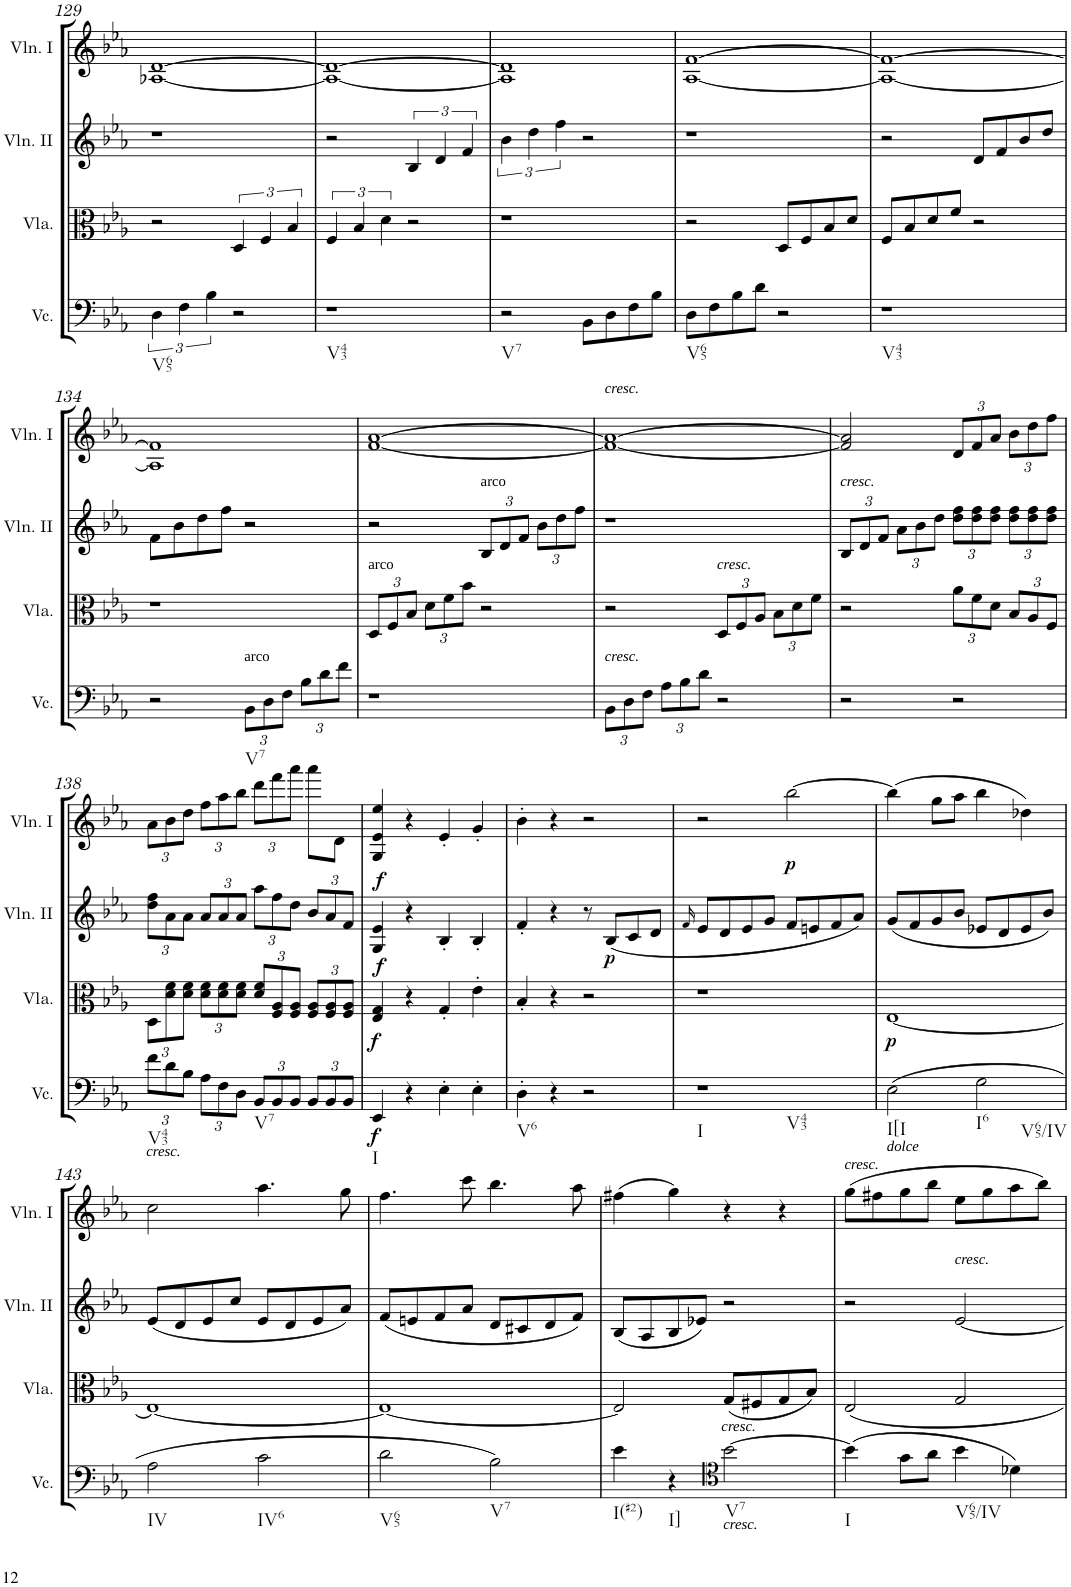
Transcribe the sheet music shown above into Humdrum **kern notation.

**kern	**dynam	**kern	**dynam	**kern	**dynam	**kern	**dynam
*part4	*part4	*part3	*part3	*part2	*part2	*part1	*part1
*staff4	*staff4	*staff3	*staff3	*staff2	*staff2	*staff1	*staff1
*I"Violoncello	*	*I"Viola	*	*I"Violin II	*	*I"Violin I	*
*I'Vc.	*	*I'Vla.	*	*I'Vln. II	*	*I'Vln. I	*
!!LO:PB:g=z
*clefC4	*	*clefC3	*	*clefG2	*	*clefG2	*
*k[b-e-a-]	*	*k[b-e-a-]	*	*k[b-e-a-]	*	*k[b-e-a-]	*
*E-:	*	*E-:	*	*E-:	*	*E-:	*
*M4/4	*	*M4/4	*	*M4/4	*	*M4/4	*
*met(c)	*	*met(c)	*	*met(c)	*	*met(c)	*
=129	=129	=129	=129	=129	=129	=129	=129
!LO:TX:b:t=V65	!	!	!	!	!	!	!
6D\	.	2r	.	1r	.	[1A-X [1d	.
6F\	.	.	.	.	.	.	.
6B-\	.	.	.	.	.	.	.
2r	.	6D/	.	.	.	.	.
.	.	6F/	.	.	.	.	.
.	.	6B-/	.	.	.	.	.
=130	=130	=130	=130	=130	=130	=130	=130
!LO:TX:b:t=V43	!	!	!	!	!	!	!
1r	.	6F/	.	2r	.	1A-_ 1d_	.
.	.	6B-/	.	.	.	.	.
.	.	6d\	.	.	.	.	.
.	.	2r	.	6B-/	.	.	.
.	.	.	.	6d/	.	.	.
.	.	.	.	6f/	.	.	.
=131	=131	=131	=131	=131	=131	=131	=131
!LO:TX:b:t=V7	!	!	!	!	!	!	!
2r	.	1r	.	6b-\	.	1A-] 1d]	.
.	.	.	.	6dd\	.	.	.
.	.	.	.	6ff\	.	.	.
8BB-\L	.	.	.	2r	.	.	.
8D\	.	.	.	.	.	.	.
8F\	.	.	.	.	.	.	.
8B-\J	.	.	.	.	.	.	.
=132	=132	=132	=132	=132	=132	=132	=132
!LO:TX:b:t=V65	!	!	!	!	!	!	!
8D\L	.	2r	.	1r	.	[1A- [1f	.
8F\	.	.	.	.	.	.	.
8B-\	.	.	.	.	.	.	.
8d\J	.	.	.	.	.	.	.
2r	.	8D/L	.	.	.	.	.
.	.	8F/	.	.	.	.	.
.	.	8B-/	.	.	.	.	.
.	.	8d/J	.	.	.	.	.
=133	=133	=133	=133	=133	=133	=133	=133
!LO:TX:b:t=V43	!	!	!	!	!	!	!
1r	.	8F/L	.	2r	.	1A-_ 1f_	.
.	.	8B-/	.	.	.	.	.
.	.	8d/	.	.	.	.	.
.	.	8f/J	.	.	.	.	.
.	.	2r	.	8d/L	.	.	.
.	.	.	.	8f/	.	.	.
.	.	.	.	8b-/	.	.	.
.	.	.	.	8dd/J	.	.	.
!!LO:LB:g=z
=134	=134	=134	=134	=134	=134	=134	=134
2r	.	1r	.	8f\L	.	1A-] 1f]	.
.	.	.	.	8b-\	.	.	.
.	.	.	.	8dd\	.	.	.
.	.	.	.	8ff\J	.	.	.
*Xbrackettup	*	*	*	*	*	*	*
!LO:TX:a:t=arco	!	!	!	!	!	!	!
!LO:TX:b:t=V7	!	!	!	!	!	!	!
12BB-\L	.	.	.	2r	.	.	.
12D\	.	.	.	.	.	.	.
12F\J	.	.	.	.	.	.	.
12B-\L	.	.	.	.	.	.	.
12d\	.	.	.	.	.	.	.
12f\J	.	.	.	.	.	.	.
=135	=135	=135	=135	=135	=135	=135	=135
*	*	*Xbrackettup	*	*	*	*	*
!	!	!LO:TX:a:t=arco	!	!	!	!	!
1r	.	12D/L	.	2r	.	[1f [1a-	.
.	.	12F/	.	.	.	.	.
.	.	12B-/J	.	.	.	.	.
.	.	12d\L	.	.	.	.	.
.	.	12f\	.	.	.	.	.
.	.	12b-\J	.	.	.	.	.
*	*	*	*	*Xbrackettup	*	*	*
!	!	!	!	!LO:TX:a:t=arco	!	!	!
.	.	2r	.	12B-/L	.	.	.
.	.	.	.	12d/	.	.	.
.	.	.	.	12f/J	.	.	.
.	.	.	.	12b-\L	.	.	.
.	.	.	.	12dd\	.	.	.
.	.	.	.	12ff\J	.	.	.
=136	=136	=136	=136	=136	=136	=136	=136
!	!	!	!	!	!	!LO:TX:a:i:t=cresc.	!
!LO:TX:a:i:t=cresc.	!	!	!	!	!	!	!
12BB-\L	.	2r	.	1r	.	1f_ 1a-_	.
12D\	.	.	.	.	.	.	.
12F\J	.	.	.	.	.	.	.
12A-\L	.	.	.	.	.	.	.
12B-\	.	.	.	.	.	.	.
12d\J	.	.	.	.	.	.	.
!	!	!LO:TX:a:i:t=cresc.	!	!	!	!	!
2r	.	12D/L	.	.	.	.	.
.	.	12F/	.	.	.	.	.
.	.	12A-/J	.	.	.	.	.
.	.	12B-\L	.	.	.	.	.
.	.	12d\	.	.	.	.	.
.	.	12f\J	.	.	.	.	.
=137	=137	=137	=137	=137	=137	=137	=137
!	!	!	!	!LO:TX:a:i:t=cresc.	!	!	!
2r	.	2r	.	12B-/L	.	2f/] 2a-/]	.
.	.	.	.	12d/	.	.	.
.	.	.	.	12f/J	.	.	.
.	.	.	.	12a-\L	.	.	.
.	.	.	.	12b-\	.	.	.
.	.	.	.	12dd\J	.	.	.
*	*	*	*	*	*	*Xbrackettup	*
2r	.	12a-\L	.	12dd\ 12ff\L	.	12d/L	.
.	.	12f\	.	12dd\ 12ff\	.	12f/	.
.	.	12d\J	.	12dd\ 12ff\J	.	12a-/J	.
.	.	12B-/L	.	12dd\ 12ff\L	.	12b-\L	.
.	.	12A-/	.	12dd\ 12ff\	.	12dd\	.
.	.	12F/J	.	12dd\ 12ff\J	.	12ff\J	.
!!LO:LB:g=z
=138	=138	=138	=138	=138	=138	=138	=138
!LO:TX:b:i:t=cresc.	!	!	!	!	!	!	!
!LO:TX:b:t=V43	!	!	!	!	!	!	!
12f\L	.	12D\L	.	12dd\ 12ff\L	.	12a-\L	.
12d\	.	12d\ 12f\	.	12a-\	.	12b-\	.
12B-\J	.	12d\ 12f\J	.	12a-\J	.	12dd\J	.
12A-\L	.	12d\ 12f\L	.	12a-/L	.	12ff\L	.
12F\	.	12d\ 12f\	.	12a-/	.	12aa-\	.
12D\J	.	12d\ 12f\J	.	12a-/J	.	12bb-\J	.
!LO:TX:b:t=V7	!	!	!	!	!	!	!
12BB-/L	.	12d/ 12f/L	.	12aa-\L	.	12ddd\L	.
12BB-/	.	12F/ 12A-/	.	12ff\	.	12fff\	.
12BB-/J	.	12F/ 12A-/J	.	12dd\J	.	12aaa-\J	.
12BB-/L	.	12F/ 12A-/L	.	12b-/L	.	8aaa-\L	.
12BB-/	.	12F/ 12A-/	.	12a-/	.	.	.
.	.	.	.	.	.	8d\J	.
12BB-/J	.	12F/ 12A-/J	.	12f/J	.	.	.
=139	=139	=139	=139	=139	=139	=139	=139
!LO:TX:b:t=I	!	!	!	!	!	!	!
!	!LO:DY:b	!	!LO:DY:b	!	!	!	!
!	!	!	!LO:DY:n=1:a	!	!LO:DY:a	!	!
4EE-/	f	4E-/ 4G/	f f	4G/ 4e-/	f	4G/ 4e-/ 4ee-/	.
4r	.	4r	.	4r	.	4r	.
4E-'\	.	4G'/	.	4B-'/	.	4e-'/	.
4E-'\	.	4e-'\	.	4B-'/	.	4g'/	.
=140	=140	=140	=140	=140	=140	=140	=140
!LO:TX:b:t=V6	!	!	!	!	!	!	!
4D'\	.	4B-'/	.	4f'/	.	4b-'\	.
4r	.	4r	.	4r	.	4r	.
2r	.	2r	.	8r	.	2r	.
!	!	!	!	!	!LO:DY:b	!	!
.	.	.	.	(8B-/L	p	.	.
.	.	.	.	8c/	.	.	.
.	.	.	.	8d/J	.	.	.
=141	=141	=141	=141	=141	=141	=141	=141
.	.	.	.	16qf/	.	.	.
!LO:TX:b:t=I	!	!	!	!	!	!	!
!LO:TX:b:t=V43	!	!	!	!	!	!	!
1r	.	1r	.	8e-/L	.	2r	.
.	.	.	.	8d/	.	.	.
.	.	.	.	8e-/	.	.	.
.	.	.	.	8g/J	.	.	.
!	!	!	!	!	!	!	!LO:DY:b
.	.	.	.	8f/L	.	[2bb-\	p
.	.	.	.	8en/	.	.	.
.	.	.	.	8f/	.	.	.
.	.	.	.	8a-/J)	.	.	.
=142	=142	=142	=142	=142	=142	=142	=142
!LO:TX:b:i:t=dolce	!	!	!	!	!	!	!
!LO:TX:b:t=I[I	!	!	!	!	!	!	!
!	!	!	!LO:DY:b	!	!	!	!
(2E-\	.	[1E-	p	(8g/L	.	(4bb-\]	.
.	.	.	.	8f/	.	.	.
.	.	.	.	8g/	.	8gg\L	.
.	.	.	.	8b-/J	.	8aa-\J	.
!LO:TX:b:t=I6	!	!	!	!	!	!	!
!LO:TX:b:t=V65/IV	!	!	!	!	!	!	!
2G\	.	.	.	8e-X/L	.	4bb-\	.
.	.	.	.	8d/	.	.	.
.	.	.	.	8e-/	.	4dd-X\)	.
.	.	.	.	8b-/J)	.	.	.
!!LO:LB:g=z
=143	=143	=143	=143	=143	=143	=143	=143
!LO:TX:b:t=IV	!	!	!	!	!	!	!
2A-\	.	1E-_	.	(8e-/L	.	2cc\	.
.	.	.	.	8d/	.	.	.
.	.	.	.	8e-/	.	.	.
.	.	.	.	8cc/J	.	.	.
!LO:TX:b:t=IV6	!	!	!	!	!	!	!
2c\	.	.	.	8e-/L	.	4.aa-\	.
.	.	.	.	8d/	.	.	.
.	.	.	.	8e-/	.	.	.
.	.	.	.	8a-/J)	.	8gg\	.
=144	=144	=144	=144	=144	=144	=144	=144
!LO:TX:b:t=V65	!	!	!	!	!	!	!
2d\	.	1E-_	.	(8f/L	.	4.ff\	.
.	.	.	.	8en/	.	.	.
.	.	.	.	8f/	.	.	.
.	.	.	.	8a-/J	.	8ccc\	.
!LO:TX:b:t=V7	!	!	!	!	!	!	!
2B-\)	.	.	.	8d/L	.	4.bb-\	.
.	.	.	.	8c#X/	.	.	.
.	.	.	.	8d/	.	.	.
.	.	.	.	8f/J)	.	8aa-\	.
=145	=145	=145	=145	=145	=145	=145	=145
!LO:TX:b:t=I(#2)	!	!	!	!	!	!	!
4e-\	.	2E-/]	.	(8B-/L	.	(4ff#X\	.
.	.	.	.	8A-/	.	.	.
!LO:TX:b:t=I]	!	!	!	!	!	!	!
4r	.	.	.	8B-/	.	4gg\)	.
.	.	.	.	8e-X/J)	.	.	.
*clefC4	*	*	*	*	*	*	*
!	!	!LO:TX:b:i:t=cresc.	!	!	!	!	!
!LO:TX:b:i:t=cresc.	!	!	!	!	!	!	!
!LO:TX:b:t=V7	!	!	!	!	!	!	!
[2b-\	.	(8G/L	.	2r	.	4r	.
.	.	8F#X/	.	.	.	.	.
.	.	8G/	.	.	.	4r	.
.	.	8B-/J)	.	.	.	.	.
=146	=146	=146	=146	=146	=146	=146	=146
!	!	!	!	!	!	!LO:TX:a:i:t=cresc.	!
!LO:TX:b:t=I	!	!	!	!	!	!	!
(4b-\]	.	2E-/	.	2r	.	(8gg\L	.
.	.	.	.	.	.	8ff#X\	.
8g\L	.	.	.	.	.	8gg\	.
8a-\J	.	.	.	.	.	8bb-\J	.
!	!	!	!	!LO:TX:a:i:t=cresc.	!	!	!
!LO:TX:b:t=V65/IV	!	!	!	!	!	!	!
4b-\	.	2G/	.	[2e-/	.	8ee-\L	.
.	.	.	.	.	.	8gg\	.
4d-X\)	.	.	.	.	.	8aa-\	.
.	.	.	.	.	.	8bb-\J)	.
=	=	=	=	=	=	=	=
*-	*-	*-	*-	*-	*-	*-	*-
